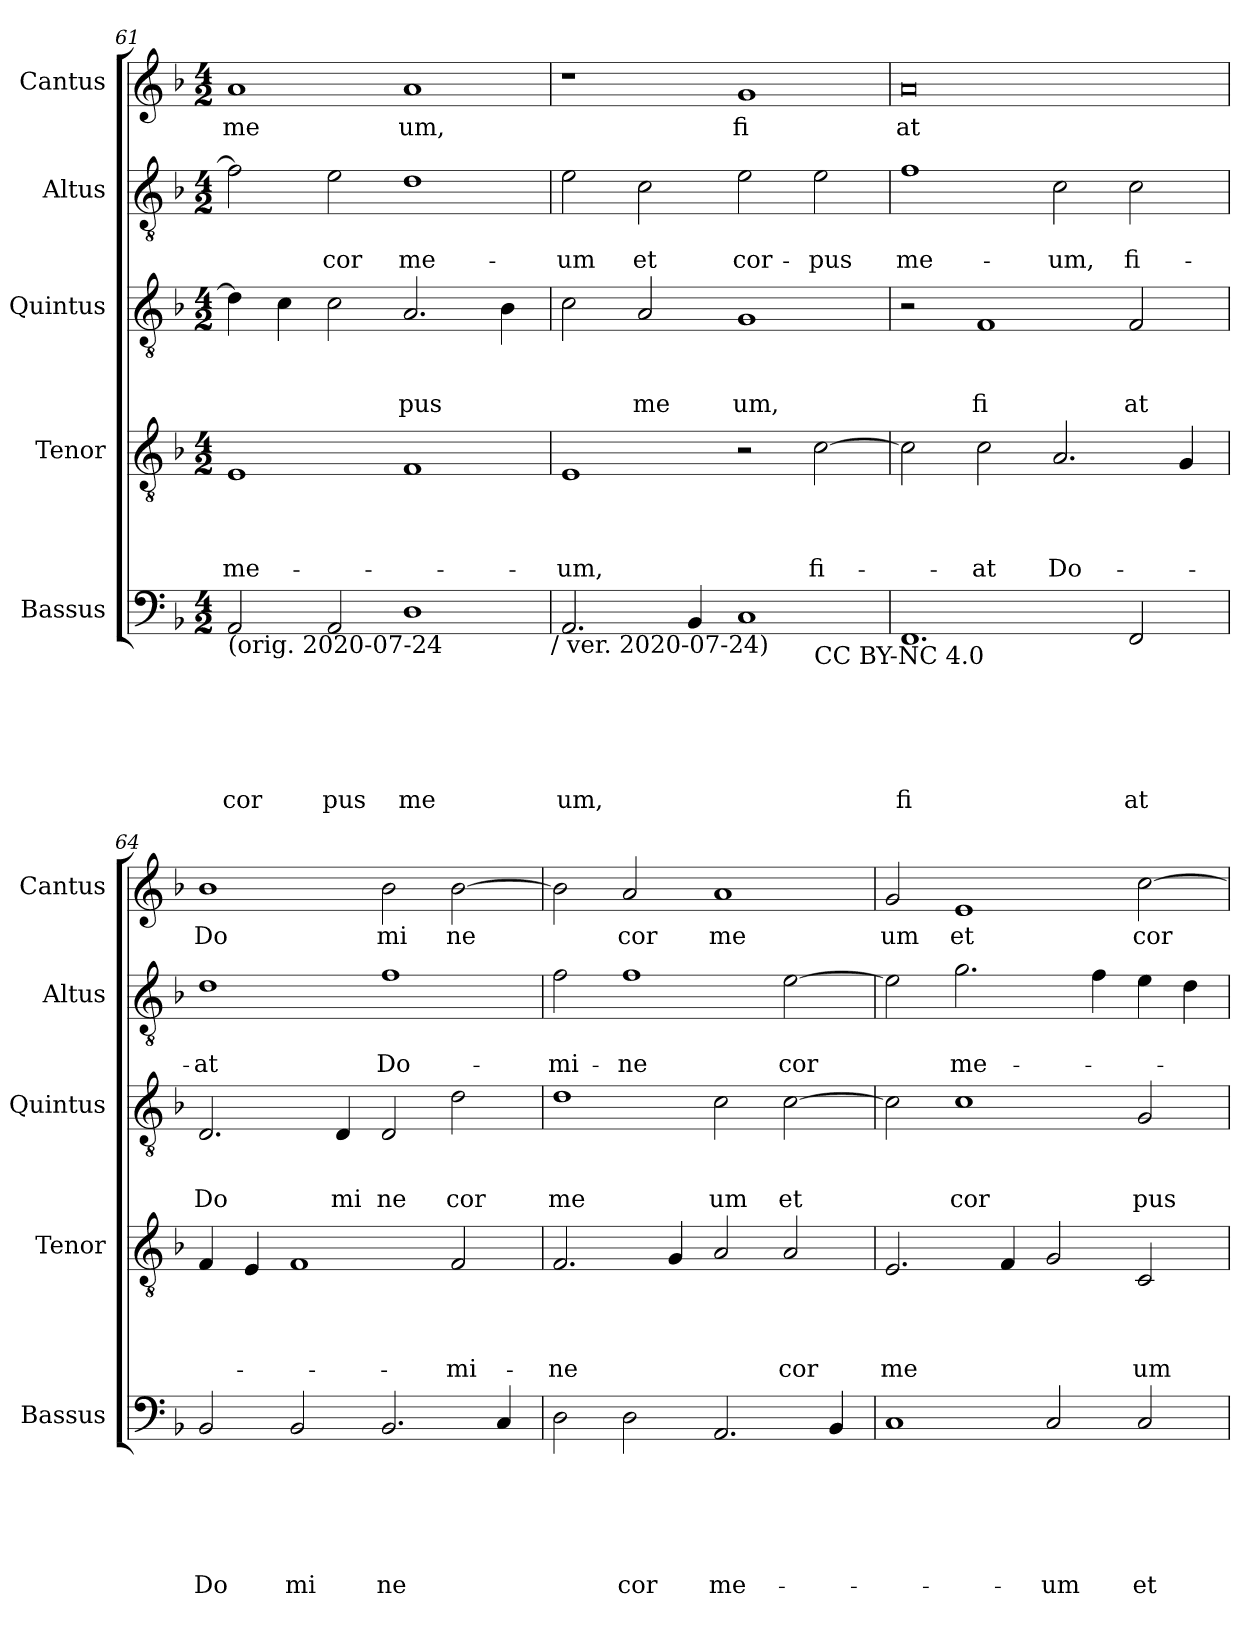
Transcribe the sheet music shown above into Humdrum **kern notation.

**kern	**text	**text	**text	**text	**text	**text	**kern	**text	**text	**text	**text	**kern	**text	**text	**text	**kern	**text	**text	**kern	**text
*part5	*part5	*part5	*part5	*part5	*part5	*part5	*part4	*part4	*part4	*part4	*part4	*part3	*part3	*part3	*part3	*part2	*part2	*part2	*part1	*part1
*staff5	*staff5	*staff5	*staff5	*staff5	*staff5	*staff5	*staff4	*staff4	*staff4	*staff4	*staff4	*staff3	*staff3	*staff3	*staff3	*staff2	*staff2	*staff2	*staff1	*staff1
*I"Bassus	*	*	*	*	*	*	*I"Tenor	*	*	*	*	*I"Quintus	*	*	*	*I"Altus	*	*	*I"Cantus	*
*I'Bassus	*	*	*	*	*	*	*I'Tenor	*	*	*	*	*I'Quintus	*	*	*	*I'Altus	*	*	*I'Cantus	*
*clefF4	*	*	*	*	*	*	*clefGv2	*	*	*	*	*clefGv2	*	*	*	*clefGv2	*	*	*clefG2	*
*k[b-]	*	*	*	*	*	*	*k[b-]	*	*	*	*	*k[b-]	*	*	*	*k[b-]	*	*	*k[b-]	*
*F:	*	*	*	*	*	*	*F:	*	*	*	*	*F:	*	*	*	*F:	*	*	*F:	*
*M4/2	*	*	*	*	*	*	*M4/2	*	*	*	*	*M4/2	*	*	*	*M4/2	*	*	*M4/2	*
=61	=61	=61	=61	=61	=61	=61	=61	=61	=61	=61	=61	=61	=61	=61	=61	=61	=61	=61	=61	=61
!LO:TX:b:t=(orig. 2020-07-24	!	!	!	!	!	!	!	!	!	!	!	!	!	!	!	!	!	!	!	!
!	!	!	!	!	!	!LO:LY:b	!	!	!	!	!LO:LY:b	!	!	!	!	!	!	!	!	!LO:LY:b
2AA/	.	.	.	.	.	cor	1E	.	.	.	me-	4d\]	.	.	.	2f\]	.	.	1a	me
.	.	.	.	.	.	.	.	.	.	.	.	4c\	.	.	.	.	.	.	.	.
!	!	!	!	!	!	!LO:LY:b	!	!	!	!	!	!	!	!	!	!	!	!LO:LY:b	!	!
2AA/	.	.	.	.	.	pus	.	.	.	.	.	2c\	.	.	.	2e\	.	cor	.	.
!	!	!	!	!	!	!LO:LY:b	!	!	!	!	!	!	!	!	!LO:LY:b	!	!	!LO:LY:b	!	!LO:LY:b
1D	.	.	.	.	.	me	1F	.	.	.	.	2.A/	.	.	pus	1d	.	me-	1a	um,
.	.	.	.	.	.	.	.	.	.	.	.	4B-\	.	.	.	.	.	.	.	.
!LO:TX:b:t=/ ver. 2020-07-24)	!	!	!	!	!	!	!	!	!	!	!	!	!	!	!	!	!	!	!	!
=62	=62	=62	=62	=62	=62	=62	=62	=62	=62	=62	=62	=62	=62	=62	=62	=62	=62	=62	=62	=62
!	!	!	!	!	!	!LO:LY:b	!	!	!	!	!LO:LY:b	!	!	!	!	!	!	!LO:LY:b	!	!
*^	*	*	*	*	*	*	*	*	*	*	*	*	*	*	*	*	*	*	*	*
2.AA/	1.ryy	.	.	.	.	.	um,	1E	.	.	.	-um,	2c\	.	.	.	2e\	.	-um	1r	.
!	!	!	!	!	!	!	!	!	!	!	!	!	!	!	!	!LO:LY:b	!	!	!LO:LY:b	!	!
.	.	.	.	.	.	.	.	.	.	.	.	.	2A/	.	.	me	2c\	.	et	.	.
4BB-/	.	.	.	.	.	.	.	.	.	.	.	.	.	.	.	.	.	.	.	.	.
!	!	!	!	!	!	!	!	!	!	!	!	!	!	!	!	!LO:LY:b	!	!	!LO:LY:b	!	!LO:LY:b
1C	.	.	.	.	.	.	.	2r	.	.	.	.	1G	.	.	um,	2e\	.	cor-	1g	fi
!	!LO:TX:b:t=CC BY-NC 4.0	!	!	!	!	!	!	!	!	!	!	!	!	!	!	!	!	!	!	!	!
!	!	!	!	!	!	!	!	!	!	!	!	!LO:LY:b	!	!	!	!	!	!	!LO:LY:b	!	!
.	2ryy	.	.	.	.	.	.	[>2c\	.	.	.	fi-	.	.	.	.	2e\	.	-pus	.	.
=63	=63	=63	=63	=63	=63	=63	=63	=63	=63	=63	=63	=63	=63	=63	=63	=63	=63	=63	=63	=63	=63
!	!	!	!	!	!	!	!LO:LY:b	!	!	!	!	!	!	!	!	!	!	!	!LO:LY:b	!	!LO:LY:b
*v	*v	*	*	*	*	*	*	*	*	*	*	*	*	*	*	*	*	*	*	*	*
1.FF	.	.	.	.	.	fi	2c\]	.	.	.	.	2r	.	.	.	1f	.	me-	0a	at
!	!	!	!	!	!	!	!	!	!	!	!LO:LY:b	!	!	!	!LO:LY:b	!	!	!	!	!
.	.	.	.	.	.	.	2c\	.	.	.	-at	1F	.	.	fi	.	.	.	.	.
!	!	!	!	!	!	!	!	!	!	!	!LO:LY:b	!	!	!	!	!	!	!LO:LY:b	!	!
.	.	.	.	.	.	.	2.A/	.	.	.	Do-	.	.	.	.	2c\	.	-um,	.	.
!	!	!	!	!	!	!LO:LY:b	!	!	!	!	!	!	!	!	!LO:LY:b	!	!	!LO:LY:b	!	!
2FF/	.	.	.	.	.	at	.	.	.	.	.	2F/	.	.	at	2c\	.	fi-	.	.
.	.	.	.	.	.	.	4G/	.	.	.	.	.	.	.	.	.	.	.	.	.
=64	=64	=64	=64	=64	=64	=64	=64	=64	=64	=64	=64	=64	=64	=64	=64	=64	=64	=64	=64	=64
!	!	!	!	!	!	!LO:LY:b	!	!	!	!	!	!	!	!	!LO:LY:b	!	!	!LO:LY:b	!	!LO:LY:b
2BB-/	.	.	.	.	.	Do	4F/	.	.	.	.	2.D/	.	.	Do	1d	.	-at	1b-	Do
.	.	.	.	.	.	.	4E/	.	.	.	.	.	.	.	.	.	.	.	.	.
!	!	!	!	!	!	!LO:LY:b	!	!	!	!	!	!	!	!	!	!	!	!	!	!
2BB-/	.	.	.	.	.	mi	1F	.	.	.	.	.	.	.	.	.	.	.	.	.
!	!	!	!	!	!	!	!	!	!	!	!	!	!	!	!LO:LY:b	!	!	!	!	!
.	.	.	.	.	.	.	.	.	.	.	.	4D/	.	.	mi	.	.	.	.	.
!	!	!	!	!	!	!LO:LY:b	!	!	!	!	!	!	!	!	!LO:LY:b	!	!	!LO:LY:b	!	!LO:LY:b
2.BB-/	.	.	.	.	.	ne	.	.	.	.	.	2D/	.	.	ne	1f	.	Do-	2b-\	mi
!	!	!	!	!	!	!	!	!	!	!	!LO:LY:b	!	!	!	!LO:LY:b	!	!	!	!	!LO:LY:b
.	.	.	.	.	.	.	2F/	.	.	.	-mi-	2d\	.	.	cor	.	.	.	[>2b-\	ne
4C/	.	.	.	.	.	.	.	.	.	.	.	.	.	.	.	.	.	.	.	.
!!LO:PB:g=z
=65	=65	=65	=65	=65	=65	=65	=65	=65	=65	=65	=65	=65	=65	=65	=65	=65	=65	=65	=65	=65
!	!	!	!	!	!	!	!	!	!	!	!LO:LY:b	!	!	!	!LO:LY:b	!	!	!LO:LY:b	!	!
2D\	.	.	.	.	.	.	2.F/	.	.	.	-ne	1d	.	.	me	2f\	.	-mi-	2b-\]	.
!	!	!	!	!	!	!LO:LY:b	!	!	!	!	!	!	!	!	!	!	!	!LO:LY:b	!	!LO:LY:b
2D\	.	.	.	.	.	cor	.	.	.	.	.	.	.	.	.	1f	.	-ne	2a/	cor
.	.	.	.	.	.	.	4G/	.	.	.	.	.	.	.	.	.	.	.	.	.
!	!	!	!	!	!	!LO:LY:b	!	!	!	!	!	!	!	!	!LO:LY:b	!	!	!	!	!LO:LY:b
2.AA/	.	.	.	.	.	me-	2A/	.	.	.	.	2c\	.	.	um	.	.	.	1a	me
!	!	!	!	!	!	!	!	!	!	!	!LO:LY:b	!	!	!	!LO:LY:b	!	!	!LO:LY:b	!	!
.	.	.	.	.	.	.	2A/	.	.	.	cor	[>2c\	.	.	et	[>2e\	.	cor	.	.
4BB-/	.	.	.	.	.	.	.	.	.	.	.	.	.	.	.	.	.	.	.	.
=66	=66	=66	=66	=66	=66	=66	=66	=66	=66	=66	=66	=66	=66	=66	=66	=66	=66	=66	=66	=66
!	!	!	!	!	!	!	!	!	!	!	!LO:LY:b	!	!	!	!	!	!	!	!	!LO:LY:b
1C	.	.	.	.	.	.	2.E/	.	.	.	me	2c\]	.	.	.	2e\]	.	.	2g/	um
!	!	!	!	!	!	!	!	!	!	!	!	!	!	!	!LO:LY:b	!	!	!LO:LY:b	!	!LO:LY:b
.	.	.	.	.	.	.	.	.	.	.	.	1c	.	.	cor	2.g\	.	me-	1e	et
.	.	.	.	.	.	.	4F/	.	.	.	.	.	.	.	.	.	.	.	.	.
!	!	!	!	!	!	!LO:LY:b	!	!	!	!	!	!	!	!	!	!	!	!	!	!
2C/	.	.	.	.	.	-um	2G/	.	.	.	.	.	.	.	.	.	.	.	.	.
.	.	.	.	.	.	.	.	.	.	.	.	.	.	.	.	4f\	.	.	.	.
!	!	!	!	!	!	!LO:LY:b	!	!	!	!	!LO:LY:b	!	!	!	!LO:LY:b	!	!	!	!	!LO:LY:b
2C/	.	.	.	.	.	et	2C/	.	.	.	um	2G/	.	.	pus	4e\	.	.	[>2cc\	cor
.	.	.	.	.	.	.	.	.	.	.	.	.	.	.	.	4d\	.	.	.	.
=	=	=	=	=	=	=	=	=	=	=	=	=	=	=	=	=	=	=	=	=
*-	*-	*-	*-	*-	*-	*-	*-	*-	*-	*-	*-	*-	*-	*-	*-	*-	*-	*-	*-	*-
